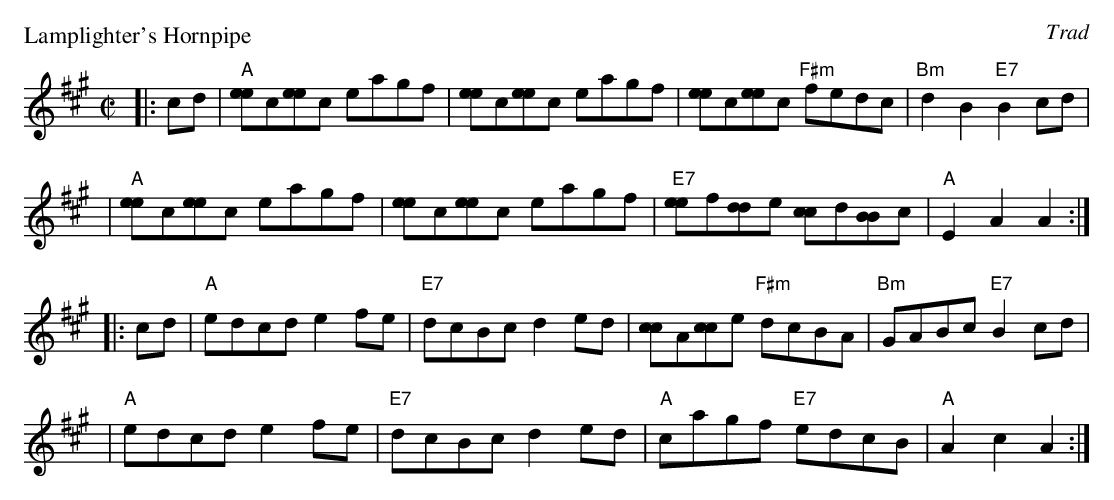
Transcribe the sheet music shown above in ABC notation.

X:1
P: Lamplighter's Hornpipe
O: Trad
M: C|
L: 1/8
K: A
|: cd | "A"[ee]c[ee]c eagf | [ee]c[ee]c eagf \
| [ee]c[ee]c "F#m"fedc | "Bm"d2B2 "E7"B2cd |
| "A"[ee]c[ee]c eagf | [ee]c[ee]c eagf \
| "E7"[ee]f[dd]e [cc]d[BB]c | "A"E2A2 A2 :|
|: cd | "A"edcd e2fe | "E7"dcBc d2ed \
| [cc]A[cc]e "F#m"dcBA | "Bm"GABc "E7"B2cd |
| "A"edcd e2fe | "E7"dcBc d2ed \
| "A"cagf "E7"edcB | "A"A2c2 A2 :|
